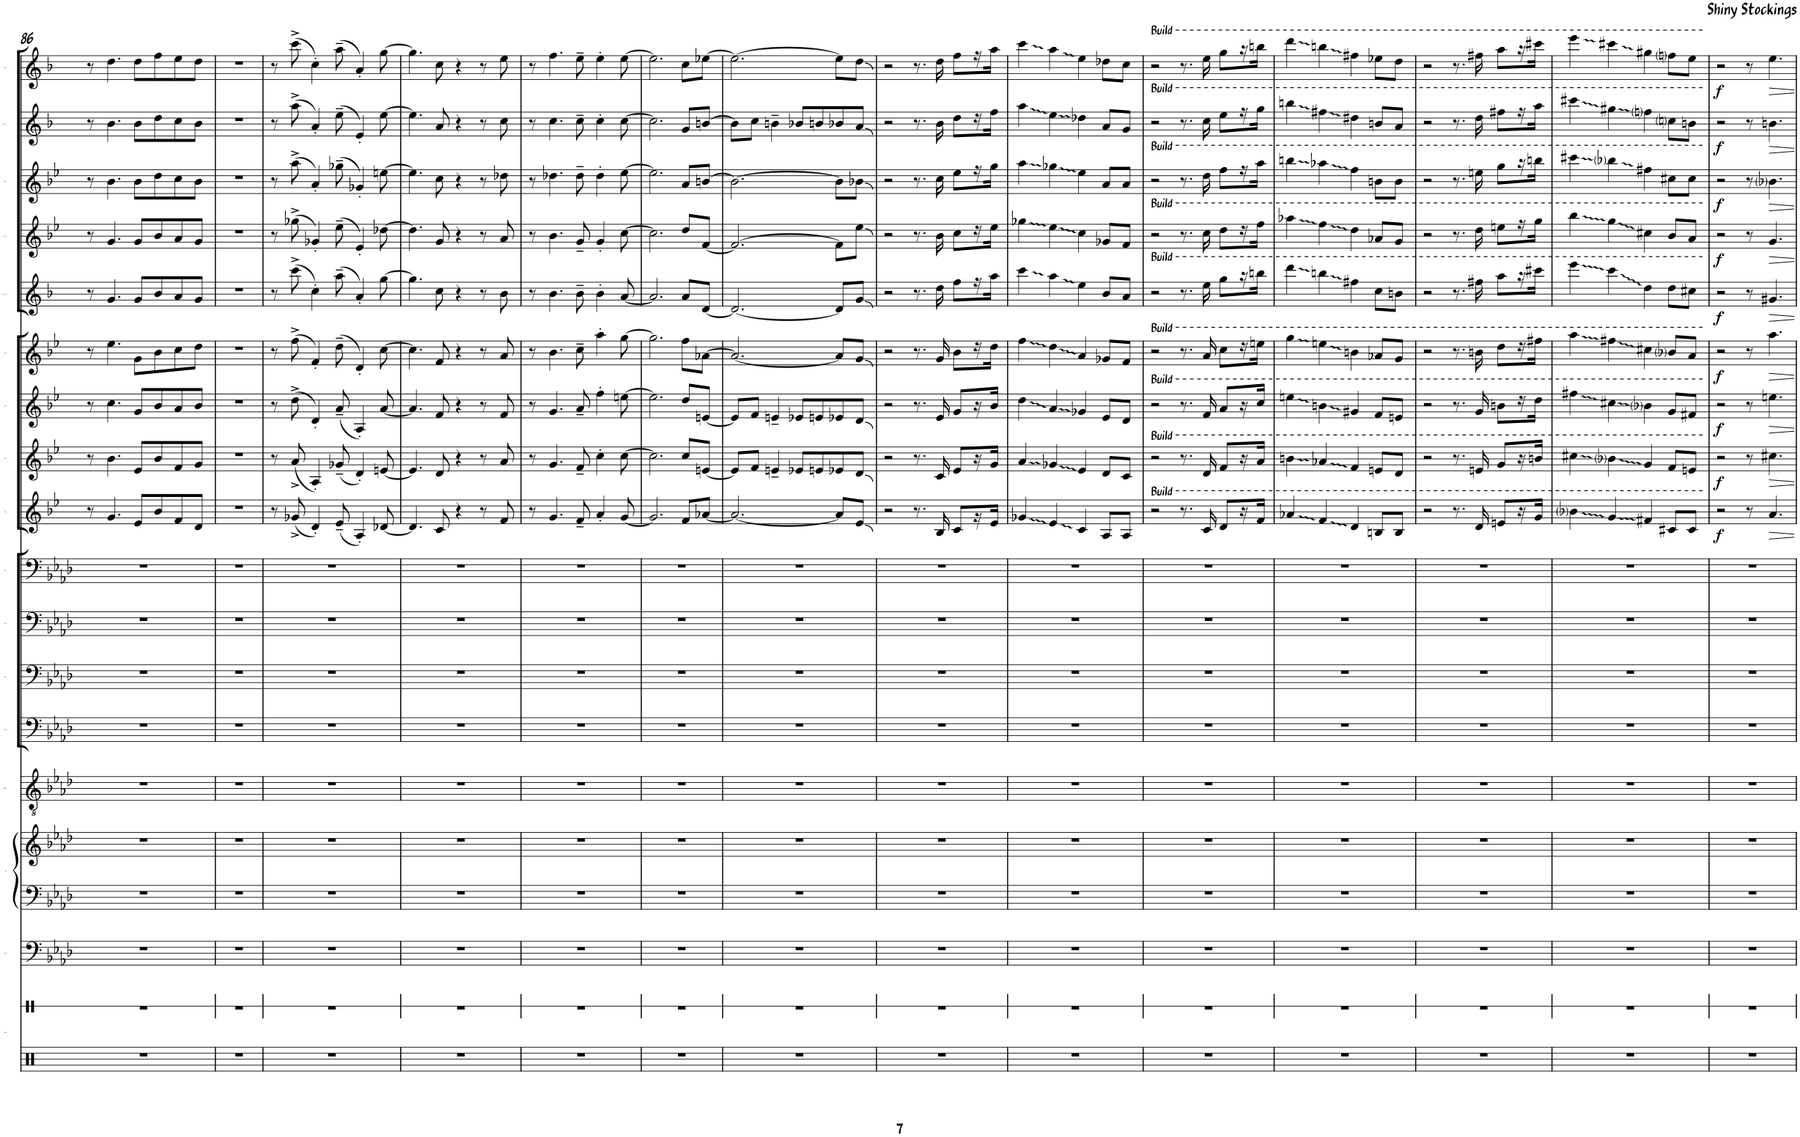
**kern	**dynam	**kern	**dynam	**kern	**dynam	**kern	**dynam	**kern	**dynam	**kern	**dynam	**kern	**dynam	**kern	**dynam	**kern	**dynam
*part9	*part9	*part8	*part8	*part7	*part7	*part6	*part6	*part5	*part5	*part4	*part4	*part3	*part3	*part2	*part2	*part1	*part1
*staff9	*staff9	*staff8	*staff8	*staff7	*staff7	*staff6	*staff6	*staff5	*staff5	*staff4	*staff4	*staff3	*staff3	*staff2	*staff2	*staff1	*staff1
*I"Trumpet 4	*	*I"Trumpet 3	*	*I"Trumpet 2	*	*I"Trumpet 1	*	*I"Bari	*	*I"Tenor 2	*	*I"Tenor 1	*	*I"Alto 2	*	*I"Alto 1	*
*I'Tpt 4	*	*I'Tpt 3	*	*	*	*I'Tpt 1	*	*	*	*	*	*	*	*	*	*	*
!!LO:PB:g=z
*clefG2	*	*clefG2	*	*clefG2	*	*clefG2	*	*clefG2	*	*clefG2	*	*clefG2	*	*clefG2	*	*clefG2	*
*Trd1c2	*	*Trd1c2	*	*Trd1c2	*	*Trd1c2	*	*Trd12c21	*	*Trd8c14	*	*Trd8c14	*	*Trd5c9	*	*Trd5c9	*
*k[b-e-]	*	*k[b-e-]	*	*k[b-e-]	*	*k[b-e-]	*	*k[b-]	*	*k[b-e-]	*	*k[b-e-]	*	*k[b-]	*	*k[b-]	*
*M4/4	*	*M4/4	*	*M4/4	*	*M4/4	*	*M4/4	*	*M4/4	*	*M4/4	*	*M4/4	*	*M4/4	*
=86	=86	=86	=86	=86	=86	=86	=86	=86	=86	=86	=86	=86	=86	=86	=86	=86	=86
8r	.	8r	.	8r	.	8r	.	8r	.	8r	.	8r	.	8r	.	8r	.
4.g/	.	4.b-\	.	4.cc\	.	4.ee-\	.	4.g/	.	4.g/	.	4.b-\	.	4.b-\	.	4.dd\	.
8e-/L	.	8e-/L	.	8g/L	.	8g\L	.	8g/L	.	8g/L	.	8b-\L	.	8b-\L	.	8dd\L	.
8b-/	.	8b-/	.	8b-/	.	8b-\	.	8b-/	.	8b-/	.	8dd\	.	8dd\	.	8ff\	.
8f/	.	8f/	.	8a/	.	8cc\	.	8a/	.	8a/	.	8cc\	.	8cc\	.	8ee\	.
8d/J	.	8g/J	.	8b-/J	.	8dd\J	.	8g/J	.	8g/J	.	8b-\J	.	8b-\J	.	8dd\J	.
=87	=87	=87	=87	=87	=87	=87	=87	=87	=87	=87	=87	=87	=87	=87	=87	=87	=87
1r	.	1r	.	1r	.	1r	.	1r	.	1r	.	1r	.	1r	.	1r	.
=88	=88	=88	=88	=88	=88	=88	=88	=88	=88	=88	=88	=88	=88	=88	=88	=88	=88
8r	.	8r	.	8r	.	8r	.	8r	.	8r	.	8r	.	8r	.	8r	.
(<8g-X^/	.	(<8a^/	.	(>8dd^\	.	(>8ff^\	.	(>8ccc^\	.	(>8gg-X^\	.	(>8aa^\	.	(>8aa^\	.	(>8ccc^\	.
4d'/)	.	4A'/)	.	4d'/)	.	4f'/)	.	4cc'\)	.	4g-X'/)	.	4a'/)	.	4a'/)	.	4cc'\)	.
(<8e-~/	.	(<8g-X~/	.	(<8a~/	.	(>8dd~\	.	(>8aa~\	.	(>8ee-~\	.	(>8gg-X~\	.	(>8ee~\	.	(>8aa~\	.
4A'/)	.	4d'/)	.	4A'/)	.	4d'/)	.	4a'/)	.	4e-'/)	.	4g-X'/)	.	4e'/)	.	4a'/)	.
[8d-X/	.	[8en/	.	[8a/	.	[8cc\	.	[8gg\	.	[8dd-X\	.	[8een\	.	[8ee\	.	[8gg\	.
=89	=89	=89	=89	=89	=89	=89	=89	=89	=89	=89	=89	=89	=89	=89	=89	=89	=89
4.d-/]	.	4.e/]	.	4.a/]	.	4.cc\]	.	4.gg\]	.	4.dd-\]	.	4.ee\]	.	4.ee\]	.	4.gg\]	.
8c/	.	8d/	.	8f/	.	8f/	.	8cc\	.	8g/	.	8cc\	.	8a/	.	8cc\	.
4r	.	4r	.	4r	.	4r	.	4r	.	4r	.	4r	.	4r	.	4r	.
8r	.	8r	.	8r	.	8r	.	8r	.	8r	.	8r	.	8r	.	8r	.
8f/	.	8a/	.	8f/	.	8a/	.	8b-\	.	8a/	.	8dd-X\	.	8cc\	.	8ee\	.
=90	=90	=90	=90	=90	=90	=90	=90	=90	=90	=90	=90	=90	=90	=90	=90	=90	=90
8r	.	8r	.	8r	.	8r	.	8r	.	8r	.	8r	.	8r	.	8r	.
4.g/	.	4.g/	.	4.g/	.	4.b-\	.	4.b-\	.	4.b-\	.	4.dd-X\	.	4.cc\	.	4.ff\	.
8f~/	.	8f~/	.	8a~/	.	8cc~\	.	8b-~\	.	8g~/	.	8dd-~\	.	8cc~\	.	8ee~\	.
4a'/	.	4cc'\	.	4ff'\	.	4aa'\	.	4b-'\	.	4g'/	.	4dd-'\	.	4cc'\	.	4ee'\	.
[8g/	.	[8cc\	.	[8een\	.	[8gg\	.	[8a/	.	[8cc\	.	[8ee-\	.	[8cc\	.	[8ee\	.
=91	=91	=91	=91	=91	=91	=91	=91	=91	=91	=91	=91	=91	=91	=91	=91	=91	=91
2.g/]	.	2.cc\]	.	2.ee\]	.	2.gg\]	.	2.a/]	.	2.cc\]	.	2.ee-\]	.	2.cc\]	.	2.ee\]	.
8f/L	.	8cc/L	.	8dd/L	.	8ff\L	.	8a/L	.	8dd/L	.	8a/L	.	8g/L	.	8cc\L	.
[8a-X/J	.	[8en/J	.	[8en/J	.	[8a-X\J	.	[8d/J	.	[8f/J	.	[8bn/J	.	[8bn/J	.	[8ee-X\J	.
=92	=92	=92	=92	=92	=92	=92	=92	=92	=92	=92	=92	=92	=92	=92	=92	=92	=92
2.a-/_	.	8e/L]	.	8e/L]	.	2.a-/_	.	2.d/_	.	2.f/_	.	2.b\_	.	8b\L]	.	2.ee-\_	.
.	.	8f/J	.	8f/J	.	.	.	.	.	.	.	.	.	8cc\J	.	.	.
.	.	4en~/	.	4en~/	.	.	.	.	.	.	.	.	.	4bn~\	.	.	.
.	.	8e-X/L	.	8e-X/L	.	.	.	.	.	.	.	.	.	8b-X/L	.	.	.
.	.	8en/	.	8en/	.	.	.	.	.	.	.	.	.	8bn/	.	.	.
8a-/L]	.	8e-X/	.	8e-X/	.	8a-/L]	.	8d/L]	.	8f\L]	.	8b\L]	.	8b-X/	.	8ee-\L]	.
8e-/J	.	8d/J	.	8d/J	.	8g/J	.	8g/J	.	8ee-\J	.	8b-X\J	.	8a/J	.	8dd\J	.
=93	=93	=93	=93	=93	=93	=93	=93	=93	=93	=93	=93	=93	=93	=93	=93	=93	=93
2r	.	2r	.	2r	.	2r	.	2r	.	2r	.	2r	.	2r	.	2r	.
8.r	.	8.r	.	8.r	.	8.r	.	8.r	.	8.r	.	8.r	.	8.r	.	8.r	.
16B-/	.	16c/	.	16e-/	.	16g/	.	16dd\	.	16b-\	.	16cc\	.	16b-\	.	16dd\	.
8c/L	.	8e-/L	.	8g/L	.	8b-\L	.	8ff\L	.	8cc\L	.	8ee-\L	.	8dd\L	.	8ff\L	.
16r	.	16r	.	16r	.	16r	.	16r	.	16r	.	16r	.	16r	.	16r	.
16e-/JJ	.	16g/JJ	.	16b-/JJ	.	16dd\JJ	.	16aa\JJ	.	16ee-\JJ	.	16gg\JJ	.	16ff\JJ	.	16aa\JJ	.
=94	=94	=94	=94	=94	=94	=94	=94	=94	=94	=94	=94	=94	=94	=94	=94	=94	=94
4g-X/	.	4a/	.	4dd\	.	4ff\	.	4ccc\	.	4gg-X\	.	4aa\	.	4aa\	.	4ccc\	.
4e-/	.	4g-X/	.	4a/	.	4dd\	.	4aa\	.	4ee-\	.	4gg-X\	.	4ee\	.	4aa\	.
4c/	.	4e-/	.	4g-X/	.	4a/	.	4ee\	.	4cc\	.	4ee-\	.	4dd-X\	.	4ee\	.
8A/L	.	8d/L	.	8e-/L	.	8g-X/L	.	8b-/L	.	8g-X/L	.	8a/L	.	8a/L	.	8dd-X\L	.
8A/J	.	8c/J	.	8d/J	.	8f/J	.	8a/J	.	8f/J	.	8a/J	.	8g/J	.	8cc\J	.
=95	=95	=95	=95	=95	=95	=95	=95	=95	=95	=95	=95	=95	=95	=95	=95	=95	=95
!	!	!	!	!	!	!	!	!	!	!	!	!	!	!	!	!LO:TX:a:t=Build	!
!	!	!	!	!	!	!	!	!	!	!	!	!	!	!LO:TX:a:t=Build	!	!	!
!	!	!	!	!	!	!	!	!	!	!	!	!LO:TX:a:t=Build	!	!	!	!	!
!	!	!	!	!	!	!	!	!	!	!LO:TX:a:t=Build	!	!	!	!	!	!	!
!	!	!	!	!	!	!	!	!LO:TX:a:t=Build	!	!	!	!	!	!	!	!	!
!	!	!	!	!	!	!LO:TX:a:t=Build	!	!	!	!	!	!	!	!	!	!	!
!	!	!	!	!LO:TX:a:t=Build	!	!	!	!	!	!	!	!	!	!	!	!	!
!	!	!LO:TX:a:t=Build	!	!	!	!	!	!	!	!	!	!	!	!	!	!	!
!LO:TX:a:t=Build	!	!	!	!	!	!	!	!	!	!	!	!	!	!	!	!	!
2r	.	2r	.	2r	.	2r	.	2r	.	2r	.	2r	.	2r	.	2r	.
8.r	.	8.r	.	8.r	.	8.r	.	8.r	.	8.r	.	8.r	.	8.r	.	8.r	.
16c/	.	16d/	.	16f/	.	16a/	.	16ee\	.	16cc\	.	16dd\	.	16cc\	.	16ee\	.
8d/L	.	8f/L	.	8a/L	.	8cc\L	.	8gg\L	.	8dd\L	.	8ff\L	.	8ee\L	.	8gg\L	.
16r	.	16r	.	16r	.	16r	.	16r	.	16r	.	16r	.	16r	.	16r	.
16f/JJ	.	16a/JJ	.	16cc/JJ	.	16een\JJ	.	16bbn\JJ	.	16ff\JJ	.	16aa\JJ	.	16gg\JJ	.	16bbn\JJ	.
=96	=96	=96	=96	=96	=96	=96	=96	=96	=96	=96	=96	=96	=96	=96	=96	=96	=96
4a-X/	.	4bn\	.	4een\	.	4gg\	.	4ddd\	.	4aa-X\	.	4bbn\	.	4bbn\	.	4ddd\	.
4f/	.	4a-X/	.	4bn\	.	4een\	.	4bbn\	.	4ff\	.	4aa-X\	.	4ff#X\	.	4bbn\	.
4d/	.	4f/	.	4g#X/	.	4bn\	.	4ff#X\	.	4dd\	.	4ff\	.	4dd#X\	.	4ff#X\	.
8Bn/L	.	8en/L	.	8f/L	.	8a-X/L	.	8cc\L	.	8a-X/L	.	8bn\L	.	8bn/L	.	8ee-X\L	.
8B/J	.	8d/J	.	8en/J	.	8g/J	.	8bn\J	.	8g/J	.	8b\J	.	8a/J	.	8dd\J	.
=97	=97	=97	=97	=97	=97	=97	=97	=97	=97	=97	=97	=97	=97	=97	=97	=97	=97
2r	.	2r	.	2r	.	2r	.	2r	.	2r	.	2r	.	2r	.	2r	.
8.r	.	8.r	.	8.r	.	8.r	.	8.r	.	8.r	.	8.r	.	8.r	.	8.r	.
16d/	.	16en/	.	16g/	.	16bn\	.	16ff#X\	.	16dd\	.	16een\	.	16dd\	.	16ff#X\	.
8en/L	.	8g/L	.	8bn\L	.	8dd\L	.	8aa\L	.	8een\L	.	8gg\L	.	8ff#X\L	.	8aa\L	.
16r	.	16r	.	16r	.	16r	.	16r	.	16r	.	16r	.	16r	.	16r	.
16g/JJ	.	16bn/JJ	.	16dd\JJ	.	16ff#X\JJ	.	16ccc#X\JJ	.	16gg\JJ	.	16bbn\JJ	.	16aa\JJ	.	16ccc#X\JJ	.
=98	=98	=98	=98	=98	=98	=98	=98	=98	=98	=98	=98	=98	=98	=98	=98	=98	=98
4b-i\	.	4cc#X\	.	4ff#X\	.	4aa\	.	4eee\	.	4bb-\	.	4ccc#X\	.	4ccc#X\	.	4eee\	.
4g/	.	4b-i\	.	4cc#X\	.	4ff#X\	.	4ccc\	.	4gg\	.	4bb-i\	.	4gg#X\	.	4ccc#X\	.
4f#X/	.	4g/	.	4b-i\	.	4cc#X\	.	4dd\	.	4cc#X\	.	4ff#X\	.	4ffni\	.	4gg#X\	.
8c#X/L	.	8f/L	.	8g/L	.	8b-i/L	.	8dd\L	.	8b-/L	.	8cc#X\L	.	8ccni\L	.	8ffni\L	.
8c#/J	.	8en/J	.	8f#X/J	.	8a/J	.	8cc#X\J	.	8a/J	.	8cc#\J	.	8bn\J	.	8ee\J	.
=99	=99	=99	=99	=99	=99	=99	=99	=99	=99	=99	=99	=99	=99	=99	=99	=99	=99
!	!LO:DY:b	!	!LO:DY:b	!	!LO:DY:b	!	!LO:DY:b	!	!LO:DY:b	!	!LO:DY:b	!	!LO:DY:b	!	!LO:DY:b	!	!LO:DY:b
2r	f	2r	f	2r	f	2r	f	2r	f	2r	f	2r	f	2r	f	2r	f
8r	.	8r	.	8r	.	8r	.	8r	.	8r	.	8r	.	8r	.	8r	.
4.a/	.	4.cc#X\	.	4.een\	.	4.aa\	.	4.g#X/	.	4.g/	.	4.b-i\	.	4.bn\	.	4.ee\	.
=	=	=	=	=	=	=	=	=	=	=	=	=	=	=	=	=	=
*-	*-	*-	*-	*-	*-	*-	*-	*-	*-	*-	*-	*-	*-	*-	*-	*-	*-
